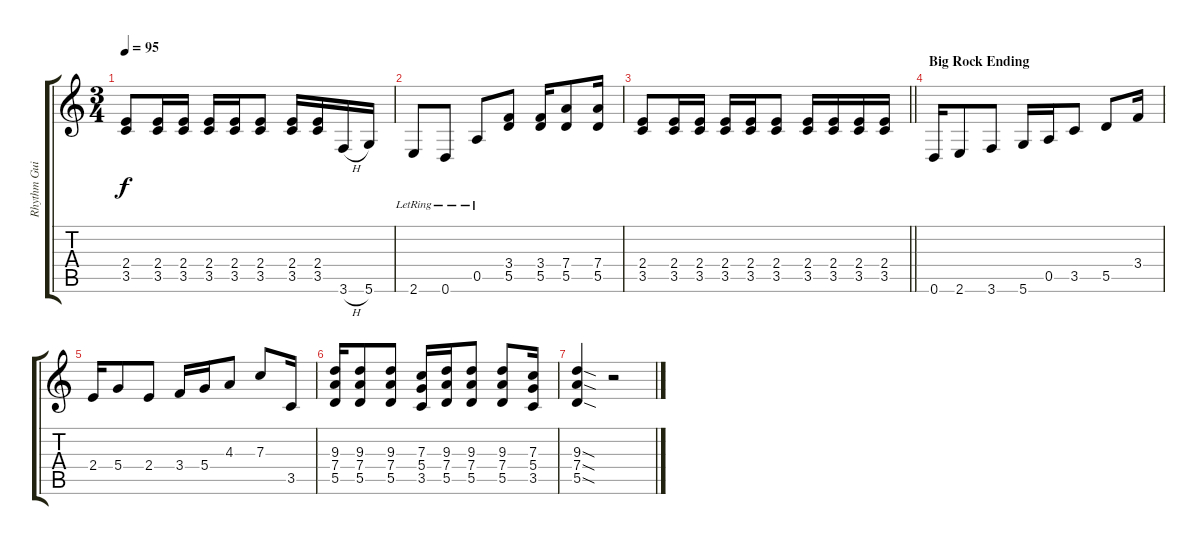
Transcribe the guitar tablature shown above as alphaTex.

\track ("Rhythm Guitar 2" "Rhythm Gui") {instrument distortionguitar}
\staff {score tabs}
\tuning (E4 A3 F3 D3 A2 D2) {hide}
\ts (3 4)
\tempo 95
\clef g2
\ks c
(2.4 3.5).8{dy f} (2.4 3.5).16 (2.4 3.5).16 (2.4 3.5).16 (2.4 3.5).16 (2.4 3.5).8 (2.4 3.5).16 (2.4 3.5).16 3.6{h}.16 5.6.16 |
2.6{lr}.8 0.6{lr}.8 0.5{lr}.8 (3.4 5.5).8 (3.4 5.5).16 (7.4 5.5).8 (7.4 5.5).16 |
\barLineRight lightlight
(2.4 3.5).8 (2.4 3.5).16 (2.4 3.5).16 (2.4 3.5).16 (2.4 3.5).16 (2.4 3.5).8 (2.4 3.5).16 (2.4 3.5).16 (2.4 3.5).16 (2.4 3.5).16 |
\section ("" "Big Rock Ending")
0.6.16 2.6.8 3.6.8 5.6.16 0.5.16 3.5.8 5.5.8 3.4.16 |
2.4.16 5.4.8 2.4.8 3.4.16 5.4.16 4.3.8 7.3.8 3.5.16 |
(9.3 7.4 5.5).16 (9.3 7.4 5.5).8 (9.3 7.4 5.5).8 (7.3 5.4 3.5).16 (9.3 7.4 5.5).16 (9.3 7.4 5.5).8 (9.3 7.4 5.5).8 (7.3 5.4 3.5).16 |
(9.3{sod} 7.4{sod} 5.5{sod}).4 r.2
